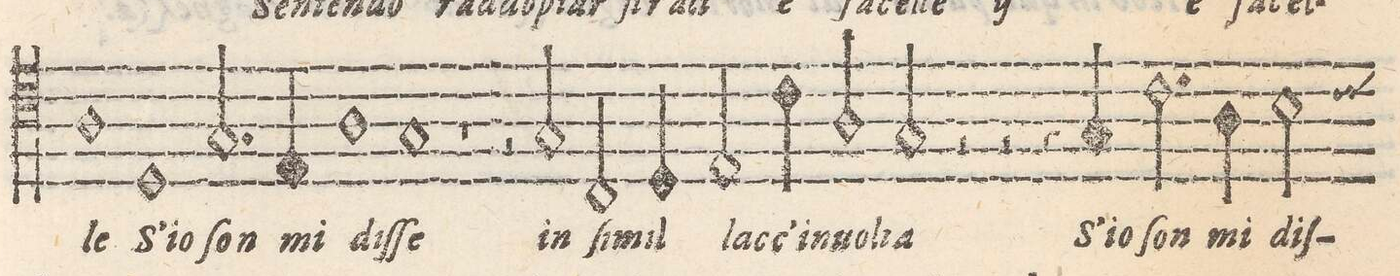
**kern	**text
*I"TENORE	*
*clefC4	*
*k[]	*
*met(C)	*
*M2/1	*
1A	-le
1D	S'io
=24-	=24-
2.G/	ſon
4E/	mi
1A	diſ-
=25-	=25-
1G	-ſe
1r	.
=26-	=26-
2r	.
2G/	in
2C/	ſi-
4D/	-mil
2E/	lacc'
=27-	=27-
4c\	in-
2A/	-uol-
2G/	-ta
2r	.
=28-	=28-
2r	.
4r	.
4G/	S'io
2.c\	ſon
4A\	mi
=29-	=29-
2B\	diſ-
*-	*-
